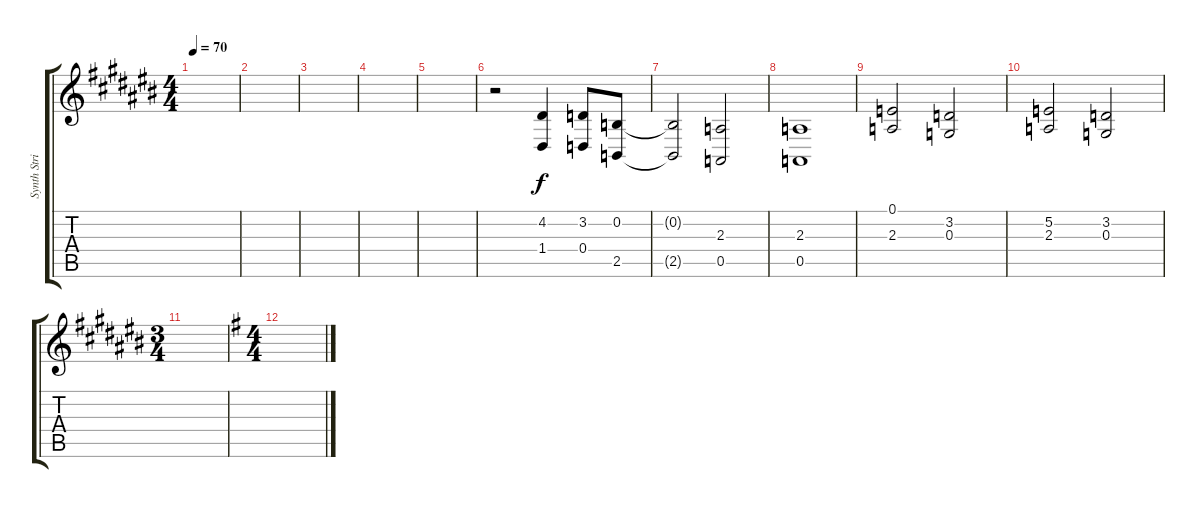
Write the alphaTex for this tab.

\track ("Synth Strings" "Synth Stri") {instrument pad2warm}
\staff {score tabs}
\tuning (E4 B3 G3 D3 A2 E2) {hide}
\ts (4 4)
\tempo 70
\clef g2
\ks a#minor
|
|
|
|
|
r.2 (4.2 1.4).4 (3.2 0.4).8 (0.2 2.5).8 |
(0.2{t} 2.5{t}).2 (2.3 0.5).2 |
(2.3 0.5).1 |
(0.1 2.3).2 (3.2 0.3).2 |
(5.2 2.3).2 (3.2 0.3).2 |
\ts (3 4)
|
\ts (4 4)
\ks eminor
